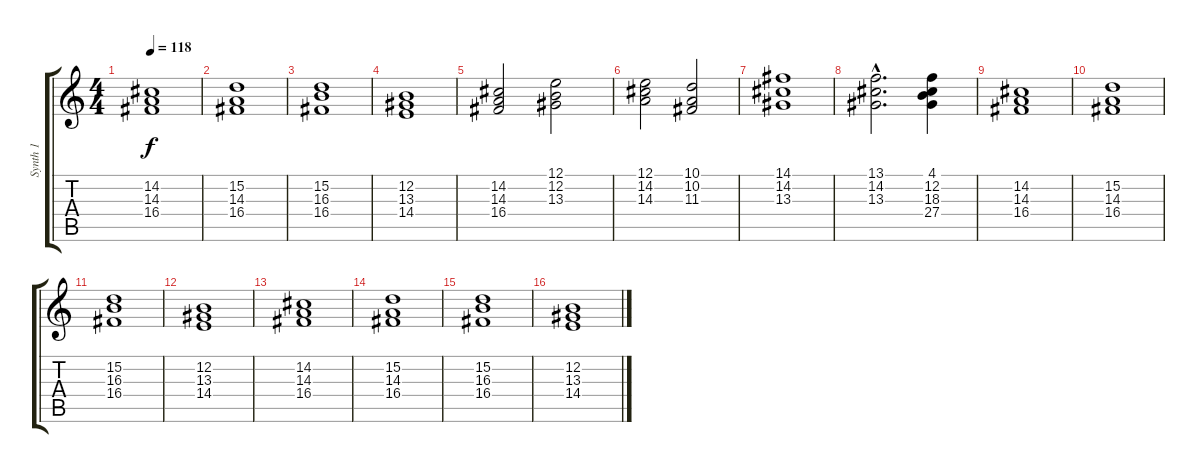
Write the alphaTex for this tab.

\track ("Synth 1" "Synth 1") {instrument synthstrings1}
\staff {score tabs}
\tuning (E4 B3 G3 D3 A2 E2) {hide}
\ts (4 4)
\tempo 118
\clef g2
\ks c
(14.2 14.3 16.4).1{dy f} |
(15.2 14.3 16.4).1 |
(15.2 16.3 16.4).1 |
(12.2 13.3 14.4).1 |
(14.2 14.3 16.4).2 (12.1 12.2 13.3).2 |
(12.1 14.2 14.3).2 (10.1 10.2 11.3).2 |
(14.1 14.2 13.3).1 |
(13.1{hac} 14.2{hac} 13.3{hac}).2{d} (4.1 12.2 18.3 27.4).4 |
(14.2 14.3 16.4).1 |
(15.2 14.3 16.4).1 |
(15.2 16.3 16.4).1 |
(12.2 13.3 14.4).1 |
(14.2 14.3 16.4).1 |
(15.2 14.3 16.4).1 |
(15.2 16.3 16.4).1 |
(12.2 13.3 14.4).1
